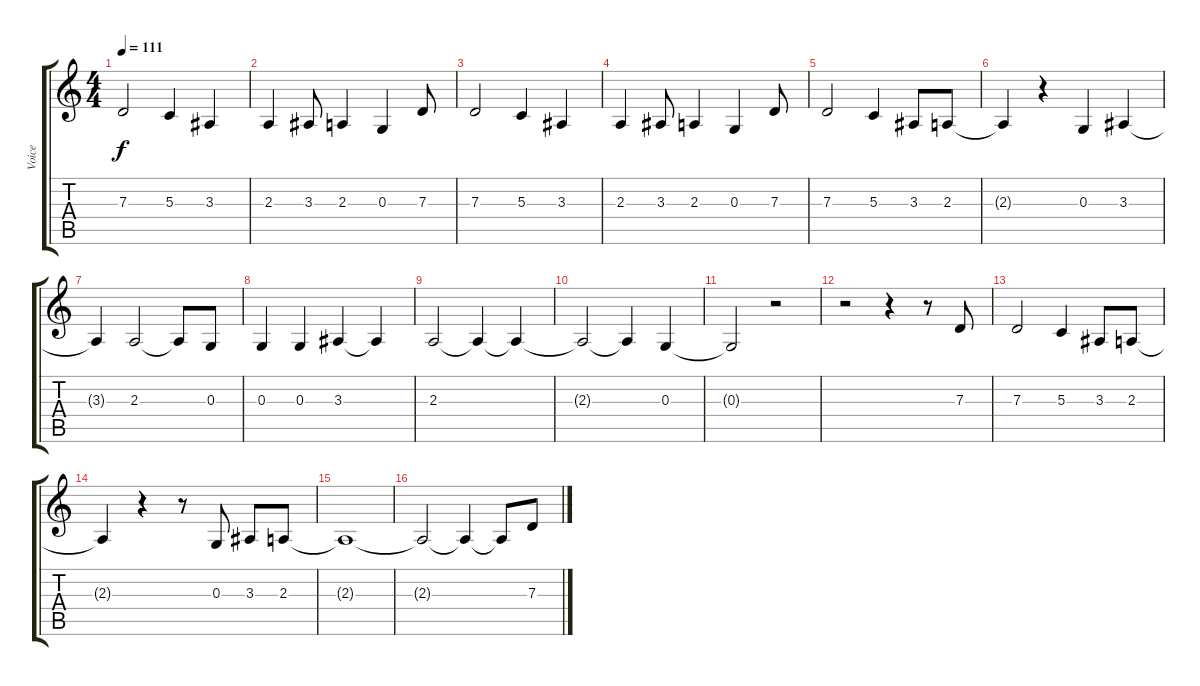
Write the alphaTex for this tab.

\track ("Voice" "Voice") {instrument lead1square}
\staff {score tabs}
\tuning (E4 B3 G3 D3 A2 E2) {hide}
\ts (4 4)
\tempo 111
\clef g2
\ks c
7.3.2{dy f} 5.3.4 3.3.4 |
2.3.4 3.3.8 2.3.4 0.3.4 7.3.8 |
7.3.2 5.3.4 3.3.4 |
2.3.4 3.3.8 2.3.4 0.3.4 7.3.8 |
7.3.2 5.3.4 3.3.8 2.3.8 |
2.3{t}.4 r.4 0.3.4 3.3.4 |
3.3{t}.4 2.3.2 2.3{t}.8 0.3.8 |
0.3.4 0.3.4 3.3.4 3.3{t}.4 |
2.3.2 2.3{t}.4 2.3{t}.4 |
2.3{t}.2 2.3{t}.4 0.3.4 |
0.3{t}.2 r.2 |
r.2 r.4 r.8 7.3.8 |
7.3.2 5.3.4 3.3.8 2.3.8 |
2.3{t}.4 r.4 r.8 0.3.8 3.3.8 2.3.8 |
2.3{t}.1 |
2.3{t}.2 2.3{t}.4 2.3{t}.8 7.3.8
